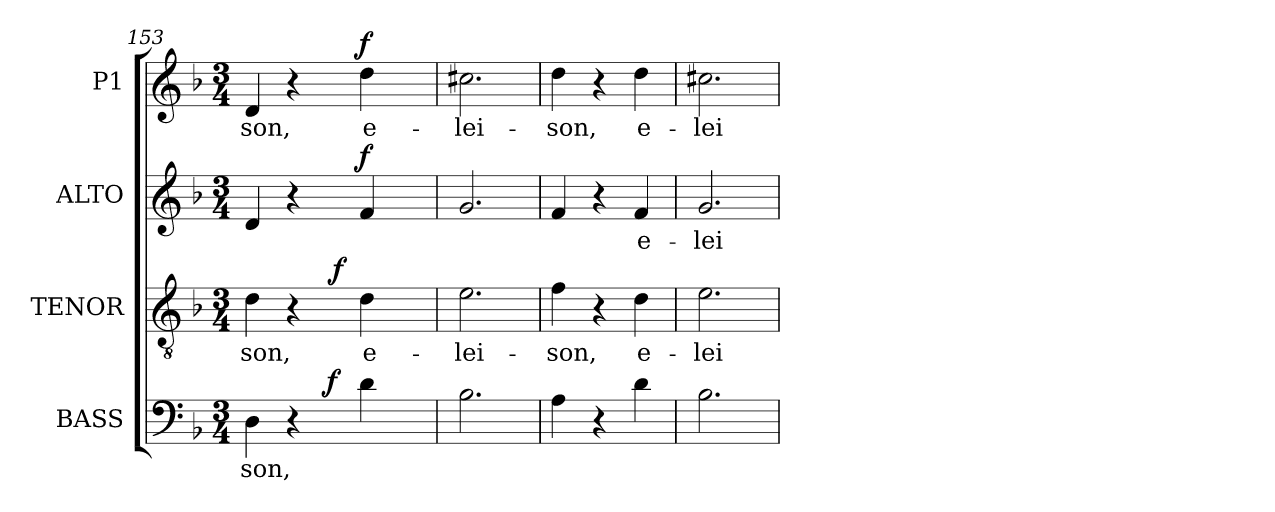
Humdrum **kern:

**kern	**text	**dynam	**kern	**text	**dynam	**kern	**text	**dynam	**kern	**text	**dynam
*part4	*part4	*part4	*part3	*part3	*part3	*part2	*part2	*part2	*part1	*part1	*part1
*staff4	*staff4	*staff4	*staff3	*staff3	*staff3	*staff2	*staff2	*staff2	*staff1	*staff1	*staff1
*I"BASS	*	*	*I"TENOR	*	*	*I"ALTO	*	*	*I"P1	*	*
*clefF4	*	*	*clefGv2	*	*	*clefG2	*	*	*clefG2	*	*
*	*	*	*ITrd7c12	*	*	*	*	*	*	*	*
*k[b-]	*	*	*k[b-]	*	*	*k[b-]	*	*	*k[b-]	*	*
*F:	*	*	*F:	*	*	*F:	*	*	*F:	*	*
*M3/4	*	*	*M3/4	*	*	*M3/4	*	*	*M3/4	*	*
=153	=153	=153	=153	=153	=153	=153	=153	=153	=153	=153	=153
!	!LO:LY:b:color=#000000	!	!	!	!	!	!	!	!	!	!
!	!	!	!	!LO:LY:b:color=#000000	!	!	!	!	!	!	!
!	!	!	!	!	!	!	!	!	!	!LO:LY:b:color=#000000	!
*^	*	*	*^	*	*	*	*	*	*	*	*
4Di\	4ryy	-son,	.	4Di\	4ryy	-son,	.	4di/	.	.	4di/	-son,	.
4r	16ryy	.	.	4r	8ryy	.	.	4r	.	.	4r	.	.
.	32ryy	.	.	.	.	.	.	.	.	.	.	.	.
.	64...ryy	.	.	.	.	.	.	.	.	.	.	.	.
.	4ryy	.	f	.	.	.	.	.	.	.	.	.	.
.	.	.	.	.	256ryy	.	.	.	.	.	.	.	.
.	.	.	.	.	1024ryy	.	.	.	.	.	.	.	.
.	.	.	.	.	4ryy	.	f	.	.	.	.	.	.
!	!	!	!	!	!	!LO:LY:b:color=#000000	!	!	!	!	!	!	!
!	!	!	!	!	!	!	!	!	!	!	!	!LO:LY:b:color=#000000	!
4di\	.	.	.	4Di\	.	e-	.	4fi/	.	f	4ddi\	e-	f
.	8ryy	.	.	.	.	.	.	.	.	.	.	.	.
.	.	.	.	.	16ryy	.	.	.	.	.	.	.	.
.	.	.	.	.	32ryy	.	.	.	.	.	.	.	.
.	.	.	.	.	64ryy	.	.	.	.	.	.	.	.
.	.	.	.	.	128ryy	.	.	.	.	.	.	.	.
.	.	.	.	.	512.ryy	.	.	.	.	.	.	.	.
.	512ryy	.	.	.	.	.	.	.	.	.	.	.	.
*v	*v	*	*	*	*	*	*	*	*	*	*	*	*
*	*	*	*v	*v	*	*	*	*	*	*	*	*
!!LO:LB:g=z
=154	=154	=154	=154	=154	=154	=154	=154	=154	=154	=154	=154
*^	*	*	*^	*	*	*	*	*	*	*	*
!	!	!	!	!	!	!LO:LY:b:color=#000000	!	!	!	!	!	!	!
*v	*v	*	*	*	*	*	*	*	*	*	*	*	*
*	*	*	*v	*v	*	*	*	*	*	*	*	*
*^	*	*	*^	*	*	*	*	*	*	*	*
!	!	!	!	!	!	!	!	!	!	!	!	!LO:LY:b:color=#000000	!
*v	*v	*	*	*	*	*	*	*	*	*	*	*	*
*	*	*	*v	*v	*	*	*	*	*	*	*	*
2.B-i\	.	.	2.Ei\	-lei-	.	2.gi/	.	.	2.cc#Xi\	-lei-	.
=155	=155	=155	=155	=155	=155	=155	=155	=155	=155	=155	=155
!	!	!	!	!LO:LY:b:color=#000000	!	!	!	!	!	!	!
!	!	!	!	!	!	!	!	!	!	!LO:LY:b:color=#000000	!
4Ai\	.	.	4Fi\	-son,	.	4fi/	.	.	4ddi\	-son,	.
4r	.	.	4r	.	.	4r	.	.	4r	.	.
!	!	!	!	!LO:LY:b:color=#000000	!	!	!	!	!	!	!
!	!	!	!	!	!	!	!LO:LY:b:color=#000000	!	!	!	!
!	!	!	!	!	!	!	!	!	!	!LO:LY:b:color=#000000	!
4di\	.	.	4Di\	e-	.	4fi/	e-	.	4ddi\	e-	.
=156	=156	=156	=156	=156	=156	=156	=156	=156	=156	=156	=156
!	!	!	!	!LO:LY:b:color=#000000	!	!	!	!	!	!	!
!	!	!	!	!	!	!	!LO:LY:b:color=#000000	!	!	!	!
!	!	!	!	!	!	!	!	!	!	!LO:LY:b:color=#000000	!
2.B-i\	.	.	2.Ei\	-lei-	.	2.gi/	-lei-	.	2.cc#Xi\	-lei-	.
=	=	=	=	=	=	=	=	=	=	=	=
*-	*-	*-	*-	*-	*-	*-	*-	*-	*-	*-	*-
